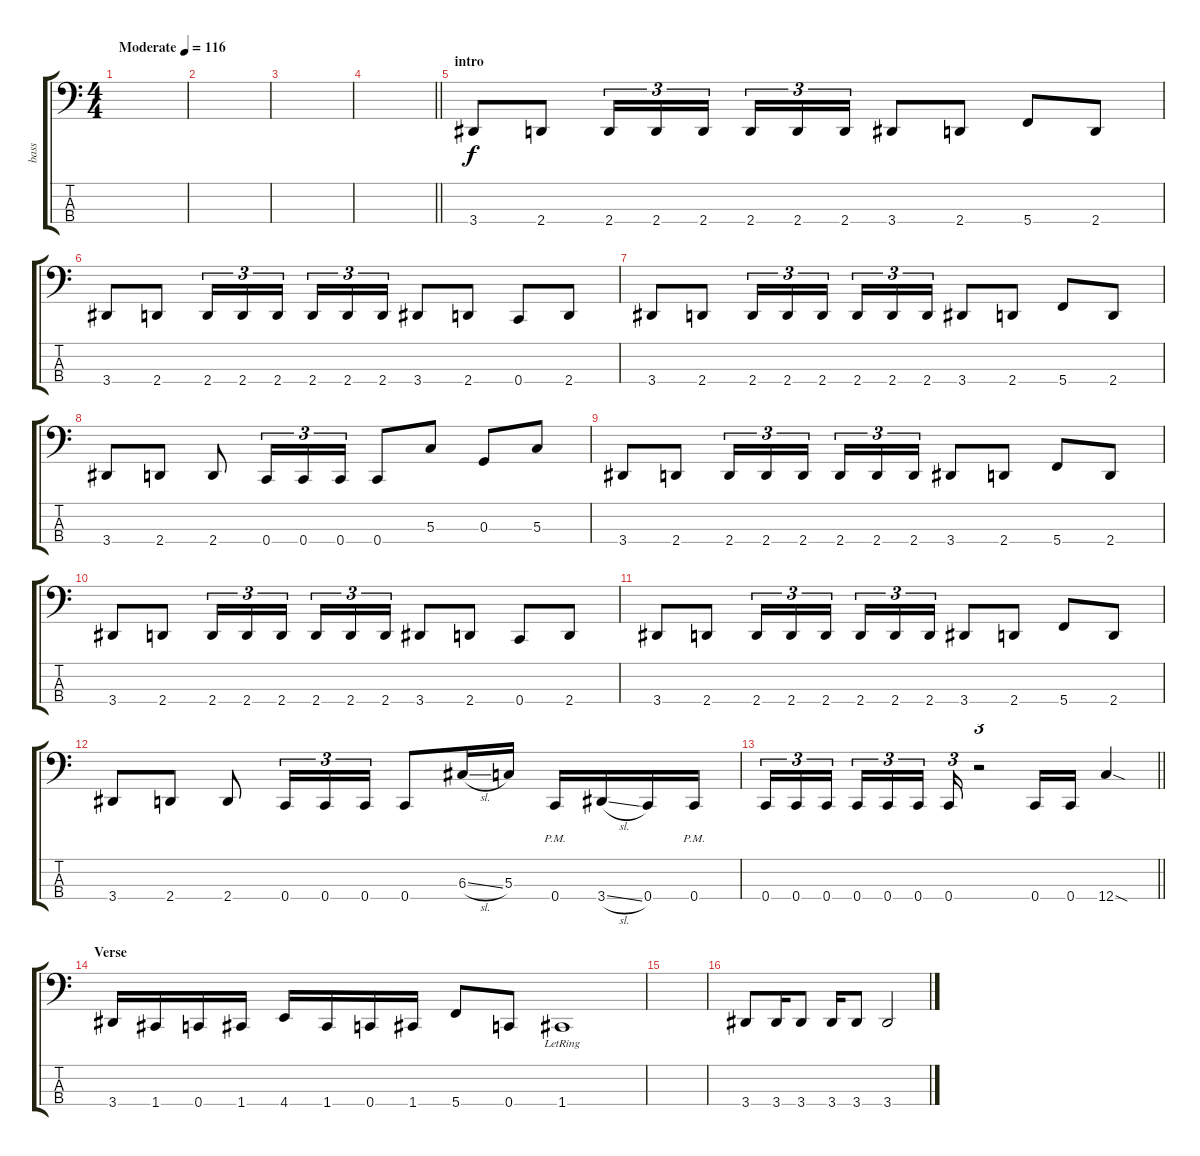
\track ("bass" "bass") {instrument electricbasspick}
\staff {score tabs}
\tuning (F2 C2 G1 C1) {hide}
\ts (4 4)
\tempo (116 "Moderate")
\clef f4
\ks c
|
|
|
\barLineRight lightlight
|
\section ("" "intro")
3.4.8 2.4.8 2.4.16{tu (3 2)} 2.4.16{tu (3 2)} 2.4.16{tu (3 2) beam splitsecondary} 2.4.16{tu (3 2)} 2.4.16{tu (3 2)} 2.4.16{tu (3 2)} 3.4.8 2.4.8 5.4.8 2.4.8 |
3.4.8 2.4.8 2.4.16{tu (3 2)} 2.4.16{tu (3 2)} 2.4.16{tu (3 2) beam splitsecondary} 2.4.16{tu (3 2)} 2.4.16{tu (3 2)} 2.4.16{tu (3 2)} 3.4.8 2.4.8 0.4.8 2.4.8 |
3.4.8 2.4.8 2.4.16{tu (3 2)} 2.4.16{tu (3 2)} 2.4.16{tu (3 2) beam splitsecondary} 2.4.16{tu (3 2)} 2.4.16{tu (3 2)} 2.4.16{tu (3 2)} 3.4.8 2.4.8 5.4.8 2.4.8 |
3.4.8 2.4.8 2.4.8 0.4.16{tu (3 2)} 0.4.16{tu (3 2)} 0.4.16{tu (3 2)} 0.4.8 5.3.8 0.3.8 5.3.8 |
3.4.8 2.4.8 2.4.16{tu (3 2)} 2.4.16{tu (3 2)} 2.4.16{tu (3 2) beam splitsecondary} 2.4.16{tu (3 2)} 2.4.16{tu (3 2)} 2.4.16{tu (3 2)} 3.4.8 2.4.8 5.4.8 2.4.8 |
3.4.8 2.4.8 2.4.16{tu (3 2)} 2.4.16{tu (3 2)} 2.4.16{tu (3 2) beam splitsecondary} 2.4.16{tu (3 2)} 2.4.16{tu (3 2)} 2.4.16{tu (3 2)} 3.4.8 2.4.8 0.4.8 2.4.8 |
3.4.8 2.4.8 2.4.16{tu (3 2)} 2.4.16{tu (3 2)} 2.4.16{tu (3 2) beam splitsecondary} 2.4.16{tu (3 2)} 2.4.16{tu (3 2)} 2.4.16{tu (3 2)} 3.4.8 2.4.8 5.4.8 2.4.8 |
3.4.8 2.4.8 2.4.8 0.4.16{tu (3 2)} 0.4.16{tu (3 2)} 0.4.16{tu (3 2)} 0.4.8 6.3{sl}.16 5.3.16 0.4{pm}.16 3.4{sl}.16 0.4.16 0.4{pm}.16 |
\barLineRight lightlight
0.4.16{tu (3 2)} 0.4.16{tu (3 2)} 0.4.16{tu (3 2) beam splitsecondary} 0.4.16{tu (3 2)} 0.4.16{tu (3 2)} 0.4.16{tu (3 2)} 0.4.16{tu (3 2)} r.2{tu (3 2)} 0.4.16 0.4.16 12.4{sod}.4 |
\section ("" "Verse")
3.4.16 1.4.16 0.4.16 1.4.16 4.4.16 1.4.16 0.4.16 1.4.16 5.4.8 0.4.8 1.4{lr}.1 |
|
3.4.8 3.4.16 3.4.8 3.4.16 3.4.8 3.4.2
